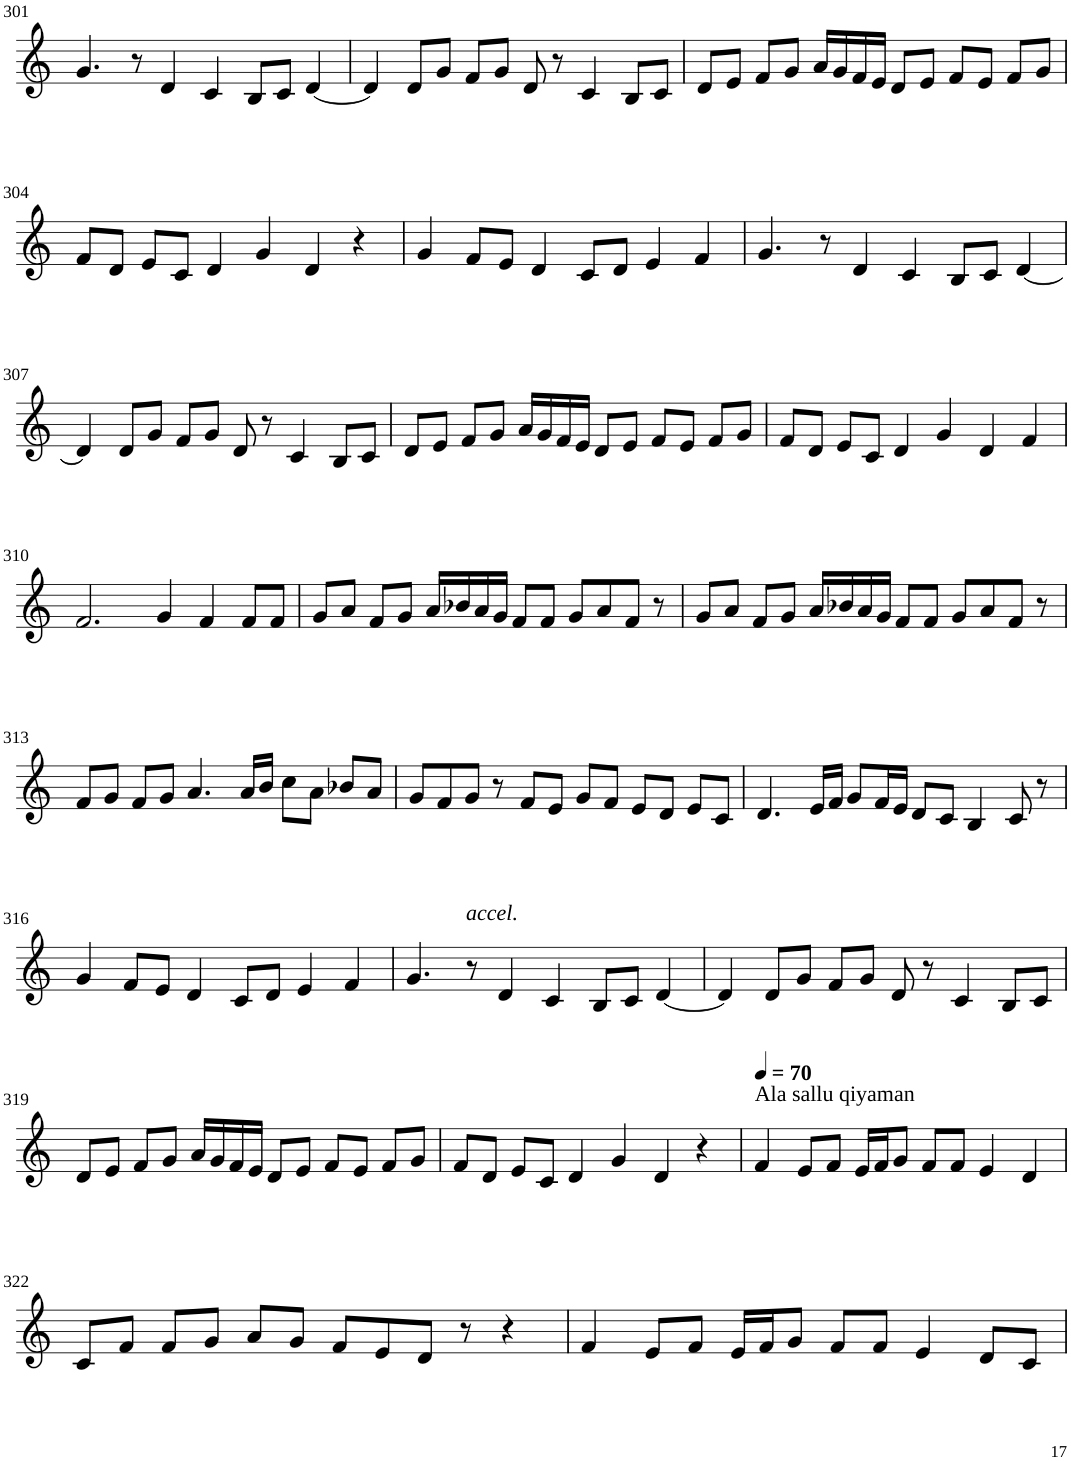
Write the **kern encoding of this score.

**kern
*part1
*staff1
*I"Violin
!!LO:PB:g=z
*clefG2
*k[]
*M6/4
=301
4.g/
8r
4d/
4c/
8B/L
8c/J
[4d/
=302
4d/]
8d/L
8g/J
8f/L
8g/J
8d/
8r
4c/
8B/L
8c/J
=303
8d/L
8e/J
8f/L
8g/J
16a/LL
16g/
16f/
16e/JJ
8d/L
8e/J
8f/L
8e/J
8f/L
8g/J
!!LO:LB:g=z
=304
8f/L
8d/J
8e/L
8c/J
4d/
4g/
4d/
4r
=305
4g/
8f/L
8e/J
4d/
8c/L
8d/J
4e/
4f/
=306
4.g/
8r
4d/
4c/
8B/L
8c/J
[4d/
!!LO:LB:g=z
=307
4d/]
8d/L
8g/J
8f/L
8g/J
8d/
8r
4c/
8B/L
8c/J
=308
8d/L
8e/J
8f/L
8g/J
16a/LL
16g/
16f/
16e/JJ
8d/L
8e/J
8f/L
8e/J
8f/L
8g/J
=309
8f/L
8d/J
8e/L
8c/J
4d/
4g/
4d/
4f/
!!LO:LB:g=z
=310
2.f/
4g/
4f/
8f/L
8f/J
=311
8g/L
8a/J
8f/L
8g/J
16a/LL
16b-X/
16a/
16g/JJ
8f/L
8f/J
8g/L
8a/
8f/J
8r
=312
8g/L
8a/J
8f/L
8g/J
16a/LL
16b-X/
16a/
16g/JJ
8f/L
8f/J
8g/L
8a/
8f/J
8r
!!LO:LB:g=z
=313
8f/L
8g/J
8f/L
8g/J
4.a/
16a/LL
16b/JJ
8cc\L
8a\J
8b-X/L
8a/J
=314
8g/L
8f/
8g/J
8r
8f/L
8e/J
8g/L
8f/J
8e/L
8d/J
8e/L
8c/J
=315
4.d/
16e/LL
16f/JJ
8g/L
16f/L
16e/JJ
8d/L
8c/J
4B/
8c/
8r
!!LO:LB:g=z
=316
4g/
8f/L
8e/J
4d/
8c/L
8d/J
4e/
4f/
=317
4.g/
!LO:TX:a:i:t=accel.
8r
4d/
4c/
8B/L
8c/J
[4d/
=318
4d/]
8d/L
8g/J
8f/L
8g/J
8d/
8r
4c/
8B/L
8c/J
!!LO:LB:g=z
=319
8d/L
8e/J
8f/L
8g/J
16a/LL
16g/
16f/
16e/JJ
8d/L
8e/J
8f/L
8e/J
8f/L
8g/J
=320
8f/L
8d/J
8e/L
8c/J
4d/
4g/
4d/
4r
=321
*MM70
!LO:TX:a:t=Ala sallu qiyaman
4f/
8e/L
8f/J
16e/LL
16f/J
8g/J
8f/L
8f/J
4e/
4d/
!!LO:LB:g=z
=322
8c/L
8f/J
8f/L
8g/J
8a/L
8g/J
8f/L
8e/
8d/J
8r
4r
=323
4f/
8e/L
8f/J
16e/LL
16f/J
8g/J
8f/L
8f/J
4e/
8d/L
8c/J
=
*-
